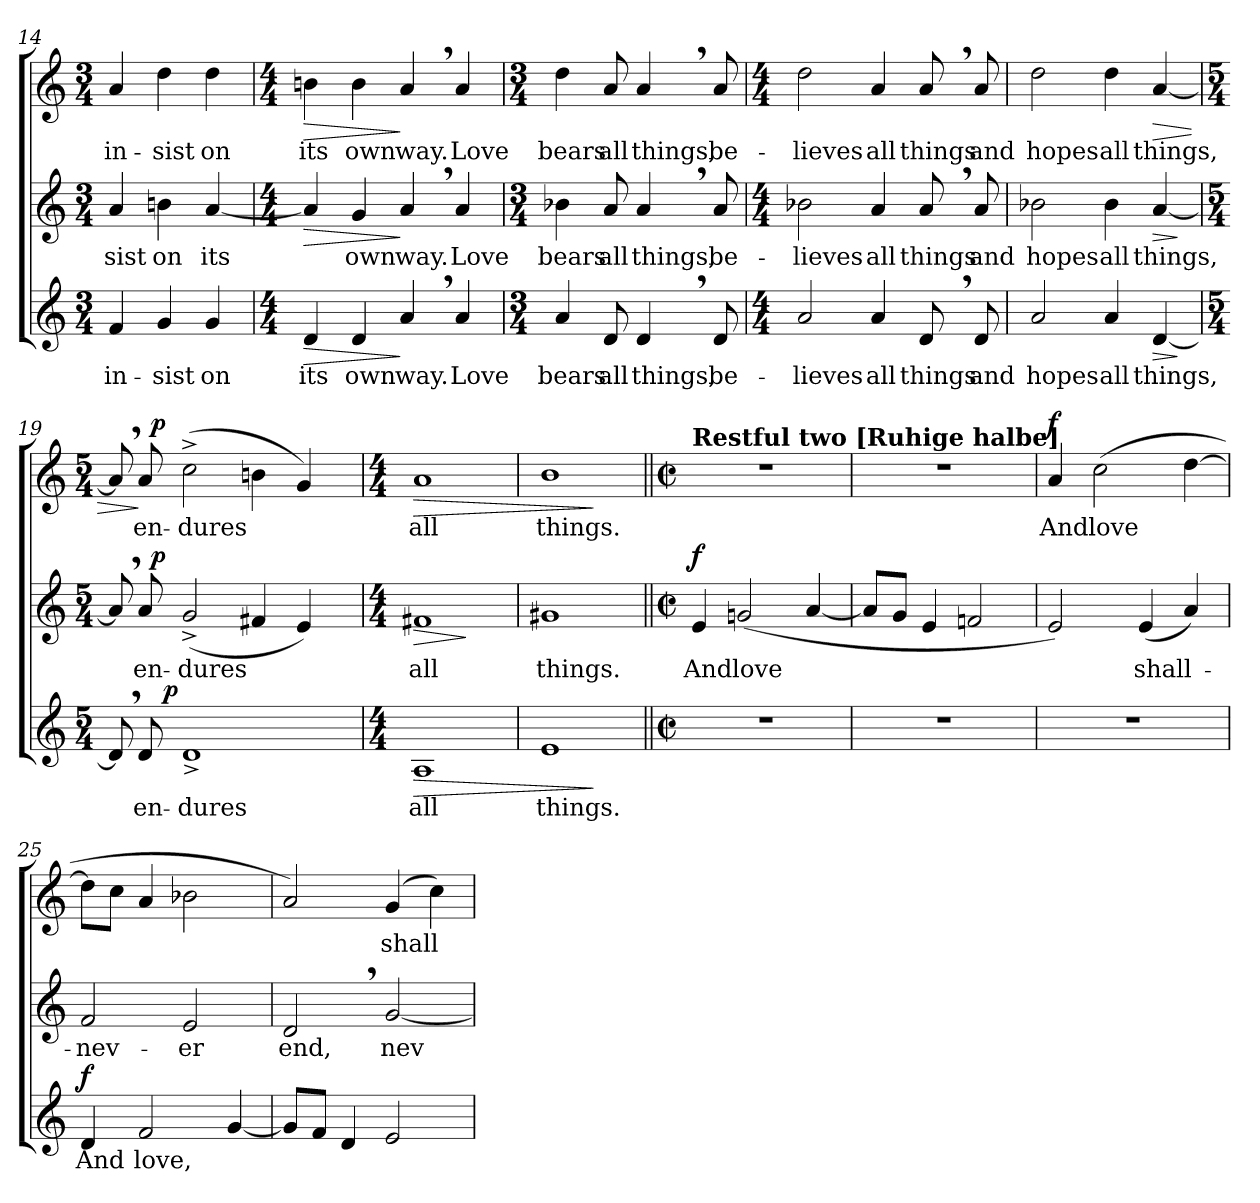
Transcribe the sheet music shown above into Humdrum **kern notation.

**kern	**text	**dynam	**kern	**text	**dynam	**kern	**text	**dynam
*part3	*part3	*part3	*part2	*part2	*part2	*part1	*part1	*part1
*staff3	*staff3	*staff3	*staff2	*staff2	*staff2	*staff1	*staff1	*staff1
*clefG2	*	*	*clefG2	*	*	*clefG2	*	*
*k[]	*	*	*k[]	*	*	*k[]	*	*
*C:	*	*	*C:	*	*	*C:	*	*
*M3/4	*	*	*M3/4	*	*	*M3/4	*	*
=14	=14	=14	=14	=14	=14	=14	=14	=14
!	!LO:LY:b	!	!	!LO:LY:b	!	!	!LO:LY:b	!
4f/	in-	.	4a/	-sist	.	4a/	in-	.
!	!LO:LY:b	!	!	!LO:LY:b	!	!	!LO:LY:b	!
4g/	-sist	.	4bn\	on	.	4dd\	-sist	.
!	!LO:LY:b	!	!	!LO:LY:b	!	!	!LO:LY:b	!
4g/	on	.	[4a/	its	.	4dd\	on	.
=15	=15	=15	=15	=15	=15	=15	=15	=15
*M4/4	*	*	*M4/4	*	*	*M4/4	*	*
!	!LO:LY:b	!LO:HP:b	!	!	!LO:HP:b	!	!LO:LY:b	!LO:HP:b
4d/	its	>	4a/]	.	>	4bn\	its	>
!	!LO:LY:b	!	!	!LO:LY:b	!	!	!LO:LY:b	!
4d/	own	.	4g/	own	.	4b\	own	.
!	!LO:LY:b	!	!	!LO:LY:b	!	!	!LO:LY:b	!
4a,>/	way.	]	4a,>/	way.	]	4a,>/	way.	]
!	!LO:LY:b	!	!	!LO:LY:b	!	!	!LO:LY:b	!
4a/	Love	.	4a/	Love	.	4a/	Love	.
!!LO:LB:g=z
=16	=16	=16	=16	=16	=16	=16	=16	=16
*M3/4	*	*	*M3/4	*	*	*M3/4	*	*
!	!LO:LY:b	!	!	!LO:LY:b	!	!	!LO:LY:b	!
4a/	bears	.	4b-X\	bears	.	4dd\	bears	.
!	!LO:LY:b	!	!	!LO:LY:b	!	!	!LO:LY:b	!
8d/	all	.	8a/	all	.	8a/	all	.
!	!LO:LY:b	!	!	!LO:LY:b	!	!	!LO:LY:b	!
4d,>/	things,	.	4a,>/	things,	.	4a,>/	things,	.
!	!LO:LY:b	!	!	!LO:LY:b	!	!	!LO:LY:b	!
8d/	be-	.	8a/	be-	.	8a/	be-	.
=17	=17	=17	=17	=17	=17	=17	=17	=17
*M4/4	*	*	*M4/4	*	*	*M4/4	*	*
!	!LO:LY:b	!	!	!LO:LY:b	!	!	!LO:LY:b	!
2a/	-lieves	.	2b-X\	-lieves	.	2dd\	-lieves	.
!	!LO:LY:b	!	!	!LO:LY:b	!	!	!LO:LY:b	!
4a/	all	.	4a/	all	.	4a/	all	.
!	!LO:LY:b	!	!	!LO:LY:b	!	!	!LO:LY:b	!
8d,>/	things	.	8a,>/	things	.	8a,>/	things	.
!	!LO:LY:b	!	!	!LO:LY:b	!	!	!LO:LY:b	!
8d/	and	.	8a/	and	.	8a/	and	.
=18	=18	=18	=18	=18	=18	=18	=18	=18
!	!LO:LY:b	!	!	!LO:LY:b	!	!	!LO:LY:b	!
2a/	hopes	.	2b-X\	hopes	.	2dd\	hopes	.
!	!LO:LY:b	!	!	!LO:LY:b	!	!	!LO:LY:b	!
4a/	all	.	4b-\	all	.	4dd\	all	.
!	!LO:LY:b	!LO:HP:b	!	!LO:LY:b	!LO:HP:b	!	!LO:LY:b	!LO:HP:b
[4d/	things,	>	[4a/	things,	>	[4a/	things,	>
.	.	]	.	.	]	.	.	.
=19	=19	=19	=19	=19	=19	=19	=19	=19
*M5/4	*	*	*M5/4	*	*	*M5/4	*	*
*^	*	*	*^	*	*	*^	*	*
8d,>/]	8.ryy	.	.	8a,>/]	8ryy	.	.	8a,>/]	8ryy	.	.
!	!	!LO:LY:b	!	!	!	!LO:LY:b	!	!	!	!LO:LY:b	!
8d/	.	en-	.	8a/	32ryy	en-	.	8a/	32ryy	en-	]
!	!	!	!	!	!	!	!LO:DY:a	!	!	!	!LO:DY:a
.	.	.	.	.	1ryy	.	p	.	1ryy	.	p
!	!	!	!LO:DY:a	!	!	!	!	!	!	!	!
.	1ryy	.	p	.	.	.	.	.	.	.	.
!	!	!LO:LY:b	!	!	!	!LO:LY:b	!	!	!	!LO:LY:b	!
1d^<	.	-dures	.	(<2g^</	.	-dures	.	(>2cc^>\	.	-dures	.
.	.	.	.	4f#X/	.	.	.	4bn\	.	.	.
.	.	.	.	4e/)	.	.	.	4g/)	.	.	.
.	.	.	.	.	16.ryy	.	.	.	16.ryy	.	.
.	16ryy	.	.	.	.	.	.	.	.	.	.
*v	*v	*	*	*	*	*	*	*v	*v	*	*
*	*	*	*v	*v	*	*	*	*	*
!!LO:LB:g=z
=20	=20	=20	=20	=20	=20	=20	=20	=20
*M4/4	*	*	*M4/4	*	*	*M4/4	*	*
*^	*	*	*^	*	*	*^	*	*
!	!	!LO:LY:b	!LO:HP:b	!	!	!LO:LY:b	!LO:HP:b	!	!	!LO:LY:b	!LO:HP:b
*v	*v	*	*	*	*	*	*	*v	*v	*	*
*	*	*	*v	*v	*	*	*	*	*
1A	all	>	1f#X	all	>	1a	all	>
.	.	.	.	.	]	.	.	.
=21	=21	=21	=21	=21	=21	=21	=21	=21
!	!LO:LY:b	!	!	!LO:LY:b	!	!	!LO:LY:b	!
1e	things.	.	1g#X	things.	.	1b	things.	.
.	.	]	.	.	.	.	.	]
=22||	=22||	=22||	=22||	=22||	=22||	=22||	=22||	=22||
*M2/2	*	*	*M2/2	*	*	*M2/2	*	*
*met(c|)	*	*	*met(c|)	*	*	*met(c|)	*	*
!	!	!	!	!	!	!LO:TX:a:B:t=Restful two [Ruhige halbe]	!	!
!	!	!	!	!LO:LY:b	!LO:DY:a	!	!	!
1r	.	.	4e/	And	f	1r	.	.
!	!	!	!	!LO:LY:b	!	!	!	!
.	.	.	(<2gn/	love	.	.	.	.
.	.	.	[4a/	.	.	.	.	.
=23	=23	=23	=23	=23	=23	=23	=23	=23
1r	.	.	8a/L]	.	.	1r	.	.
.	.	.	8g/J	.	.	.	.	.
.	.	.	4e/	.	.	.	.	.
.	.	.	2fn/	.	.	.	.	.
=24	=24	=24	=24	=24	=24	=24	=24	=24
!	!	!	!	!	!	!	!LO:LY:b	!LO:DY:a
1r	.	.	2e/)	.	.	4a/	And	f
!	!	!	!	!	!	!	!LO:LY:b	!
.	.	.	.	.	.	(>2cc\	love	.
!	!	!	!	!LO:LY:b	!	!	!	!
.	.	.	(<4e/	shall-	.	.	.	.
.	.	.	4a/)	.	.	[4dd\	.	.
=25	=25	=25	=25	=25	=25	=25	=25	=25
!	!LO:LY:b	!LO:DY:a	!	!LO:LY:b	!	!	!	!
4d/	And	f	2f/	-nev-	.	8dd\L]	.	.
.	.	.	.	.	.	8cc\J	.	.
!	!LO:LY:b	!	!	!	!	!	!	!
2f/	love,	.	.	.	.	4a/	.	.
!	!	!	!	!LO:LY:b	!	!	!	!
.	.	.	2e/	-er	.	2b-X\	.	.
[4g/	.	.	.	.	.	.	.	.
!!LO:PB:g=z
=26	=26	=26	=26	=26	=26	=26	=26	=26
!	!	!	!	!LO:LY:b	!	!	!	!
8g/L]	.	.	2d,>/	end,	.	2a/)	.	.
8f/J	.	.	.	.	.	.	.	.
4d/	.	.	.	.	.	.	.	.
!	!	!	!	!LO:LY:b	!	!	!LO:LY:b	!
2e/	.	.	[2g/	nev-	.	(4g/	shall	.
.	.	.	.	.	.	4cc\)	.	.
=	=	=	=	=	=	=	=	=
*-	*-	*-	*-	*-	*-	*-	*-	*-
